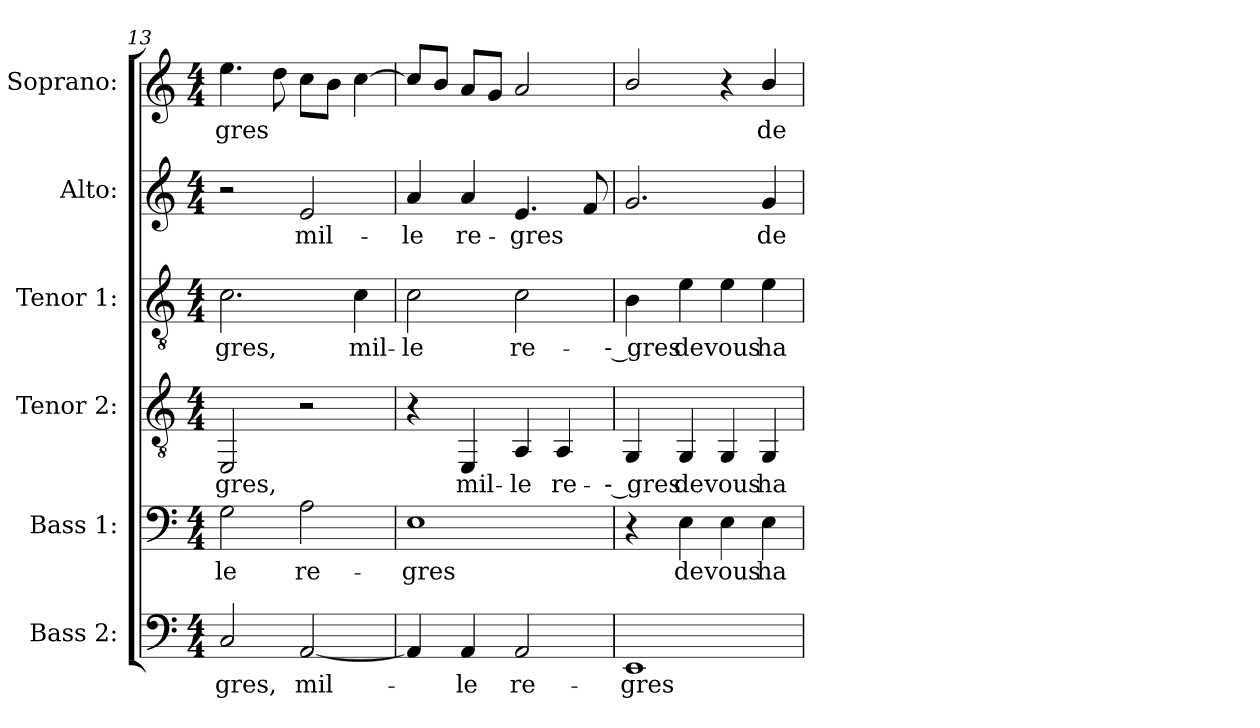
**kern	**text	**kern	**text	**kern	**text	**kern	**text	**kern	**text	**kern	**text
*part6	*part6	*part5	*part5	*part4	*part4	*part3	*part3	*part2	*part2	*part1	*part1
*staff6	*staff6	*staff5	*staff5	*staff4	*staff4	*staff3	*staff3	*staff2	*staff2	*staff1	*staff1
*I"Bass 2:	*	*I"Bass 1:	*	*I"Tenor 2:	*	*I"Tenor 1:	*	*I"Alto:	*	*I"Soprano:	*
*I'B.	*	*I'B.	*	*I'Tenor	*	*	*	*I'Alto 1	*	*I'S.	*
*clefF4	*	*clefF4	*	*clefGv2	*	*clefGv2	*	*clefG2	*	*clefG2	*
*	*	*	*	*	*	*ITrd7c12	*	*	*	*	*
*k[]	*	*k[]	*	*k[]	*	*k[]	*	*k[]	*	*k[]	*
*a:	*	*a:	*	*a:	*	*a:	*	*a:	*	*a:	*
*M4/4	*	*M4/4	*	*M4/4	*	*M4/4	*	*M4/4	*	*M4/4	*
=13	=13	=13	=13	=13	=13	=13	=13	=13	=13	=13	=13
!	!LO:LY:b:color=#000000	!	!	!	!	!	!	!	!	!	!
!	!	!	!LO:LY:b:color=#000000	!	!	!	!	!	!	!	!
!	!	!	!	!	!LO:LY:b:color=#000000	!	!	!	!	!	!
!	!	!	!	!	!	!	!LO:LY:b:color=#000000	!	!	!	!
!	!	!	!	!	!	!	!	!	!	!	!LO:LY:b:color=#000000
2Ci/	-gres,	2Gi\	-le	2EEi/	-gres,	2.Ci\	-gres,	2r	.	4.eei\	-gres
.	.	.	.	.	.	.	.	.	.	8ddi\	.
!	!LO:LY:b:color=#000000	!	!	!	!	!	!	!	!	!	!
!	!	!	!LO:LY:b:color=#000000	!	!	!	!	!	!	!	!
!	!	!	!	!	!	!	!	!	!LO:LY:b:color=#000000	!	!
[2AAi/	mil-	2Ai\	re-	2r	.	.	.	2ei/	mil-	8cci\L	.
.	.	.	.	.	.	.	.	.	.	8bi\J	.
!	!	!	!	!	!	!	!LO:LY:b:color=#000000	!	!	!	!
.	.	.	.	.	.	4Ci\	mil-	.	.	[4cci\	.
=14	=14	=14	=14	=14	=14	=14	=14	=14	=14	=14	=14
!	!	!	!LO:LY:b:color=#000000	!	!	!	!	!	!	!	!
!	!	!	!	!	!	!	!LO:LY:b:color=#000000	!	!	!	!
!	!	!	!	!	!	!	!	!	!LO:LY:b:color=#000000	!	!
4AAi/]	.	1Ei	-gres	4r	.	2Ci\	-le	4ai/	-le	8cci/L]	.
.	.	.	.	.	.	.	.	.	.	8bi/J	.
!	!LO:LY:b:color=#000000	!	!	!	!	!	!	!	!	!	!
!	!	!	!	!	!LO:LY:b:color=#000000	!	!	!	!	!	!
!	!	!	!	!	!	!	!	!	!LO:LY:b:color=#000000	!	!
4AAi/	-le	.	.	4EEi/	mil-	.	.	4ai/	re-	8ai/L	.
.	.	.	.	.	.	.	.	.	.	8gi/J	.
!	!LO:LY:b:color=#000000	!	!	!	!	!	!	!	!	!	!
!	!	!	!	!	!LO:LY:b:color=#000000	!	!	!	!	!	!
!	!	!	!	!	!	!	!LO:LY:b:color=#000000	!	!	!	!
!	!	!	!	!	!	!	!	!	!LO:LY:b:color=#000000	!	!
2AAi/	re -	.	.	4AAi/	-le	2Ci\	re-	4.ei/	-gres	2ai/	.
!	!	!	!	!	!LO:LY:b:color=#000000	!	!	!	!	!	!
.	.	.	.	4AAi/	re-	.	.	.	.	.	.
.	.	.	.	.	.	.	.	8fi/	.	.	.
!!LO:LB:g=z
=15	=15	=15	=15	=15	=15	=15	=15	=15	=15	=15	=15
!	!LO:LY:b:color=#000000	!	!	!	!	!	!	!	!	!	!
!	!	!	!	!	!LO:LY:b:color=#000000	!	!	!	!	!	!
!	!	!	!	!	!	!	!LO:LY:b:color=#000000	!	!	!	!
1EEi	gres	4r	.	4GGi/	-- gres	4BBi\	-- gres	2.gi/	.	2bi/	.
!	!	!	!LO:LY:b:color=#000000	!	!	!	!	!	!	!	!
!	!	!	!	!	!LO:LY:b:color=#000000	!	!	!	!	!	!
!	!	!	!	!	!	!	!LO:LY:b:color=#000000	!	!	!	!
.	.	4Ei\	de	4GGi/	de	4Ei\	de	.	.	.	.
!	!	!	!LO:LY:b:color=#000000	!	!	!	!	!	!	!	!
!	!	!	!	!	!LO:LY:b:color=#000000	!	!	!	!	!	!
!	!	!	!	!	!	!	!LO:LY:b:color=#000000	!	!	!	!
.	.	4Ei\	vous	4GGi/	vous	4Ei\	vous	.	.	4r	.
!	!	!	!LO:LY:b:color=#000000	!	!	!	!	!	!	!	!
!	!	!	!	!	!LO:LY:b:color=#000000	!	!	!	!	!	!
!	!	!	!	!	!	!	!LO:LY:b:color=#000000	!	!	!	!
!	!	!	!	!	!	!	!	!	!LO:LY:b:color=#000000	!	!
!	!	!	!	!	!	!	!	!	!	!	!LO:LY:b:color=#000000
.	.	4Ei\	ha-	4GGi/	ha-	4Ei\	ha-	4gi/	de	4bi/	de
=	=	=	=	=	=	=	=	=	=	=	=
*-	*-	*-	*-	*-	*-	*-	*-	*-	*-	*-	*-
